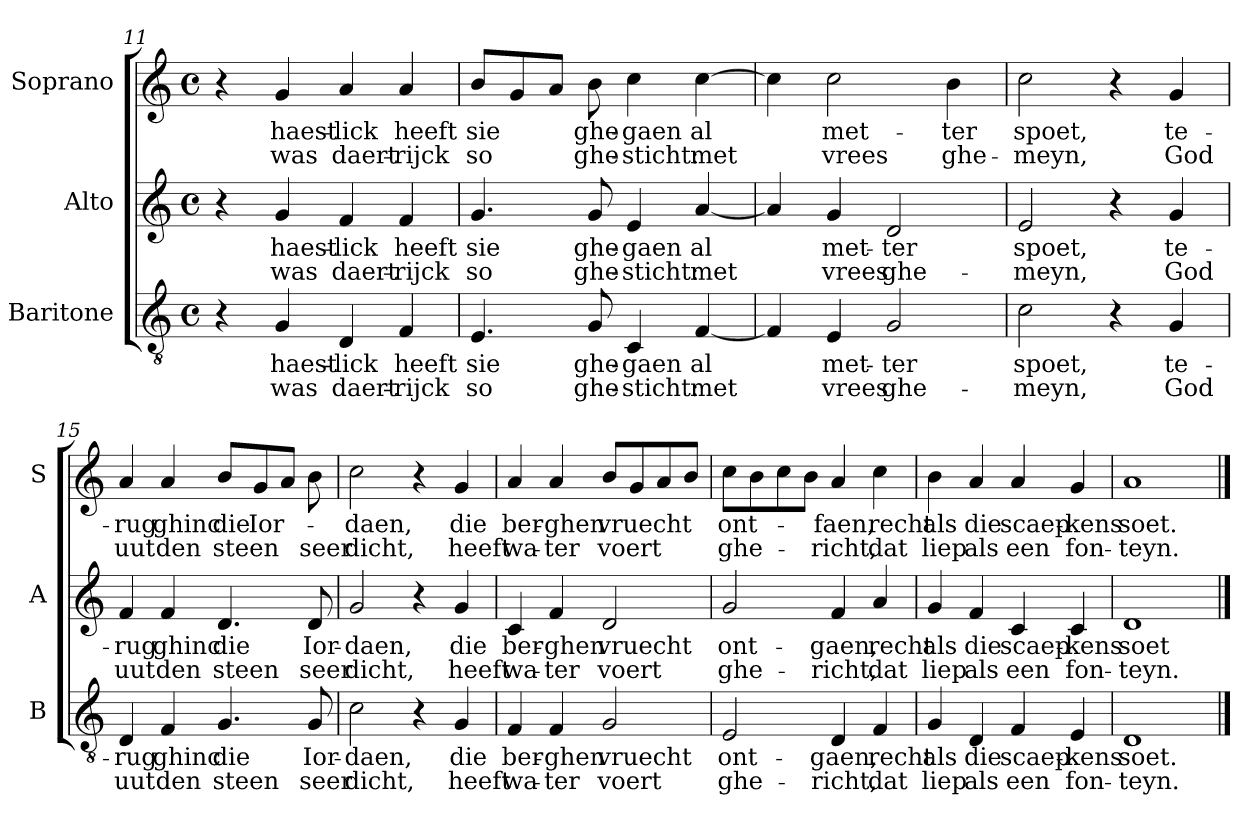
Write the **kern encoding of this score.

**kern	**text	**text	**kern	**text	**text	**kern	**text	**text
*part3	*part3	*part3	*part2	*part2	*part2	*part1	*part1	*part1
*staff3	*staff3	*staff3	*staff2	*staff2	*staff2	*staff1	*staff1	*staff1
*I"Baritone	*	*	*I"Alto	*	*	*I"Soprano	*	*
*I'B	*	*	*I'A	*	*	*I'S	*	*
!!LO:PB:g=z
*clefGv2	*	*	*clefG2	*	*	*clefG2	*	*
*k[]	*	*	*k[]	*	*	*k[]	*	*
*C:	*	*	*C:	*	*	*C:	*	*
*M4/4	*	*	*M4/4	*	*	*M4/4	*	*
*met(c)	*	*	*met(c)	*	*	*met(c)	*	*
=11	=11	=11	=11	=11	=11	=11	=11	=11
4r	.	.	4r	.	.	4r	.	.
!	!LO:LY:b	!LO:LY:b	!	!LO:LY:b	!LO:LY:b	!	!LO:LY:b	!LO:LY:b
4G/	haest-	was	4g/	haest-	was	4g/	haest-	was
!	!LO:LY:b	!LO:LY:b	!	!LO:LY:b	!LO:LY:b	!	!LO:LY:b	!LO:LY:b
4D/	-lick	daert-	4f/	-lick	daert-	4a/	-lick	daert-
!	!LO:LY:b	!LO:LY:b	!	!LO:LY:b	!LO:LY:b	!	!LO:LY:b	!LO:LY:b
4F/	heeft	-rijck	4f/	heeft	-rijck	4a/	heeft	-rijck
=12	=12	=12	=12	=12	=12	=12	=12	=12
!	!LO:LY:b	!LO:LY:b	!	!LO:LY:b	!LO:LY:b	!	!LO:LY:b	!LO:LY:b
4.E/	sie	so	4.g/	sie	so	8b/L	sie	so
.	.	.	.	.	.	8g/	.	.
.	.	.	.	.	.	8a/J	.	.
!	!LO:LY:b	!LO:LY:b	!	!LO:LY:b	!LO:LY:b	!	!LO:LY:b	!LO:LY:b
8G/	ghe-	ghe-	8g/	ghe-	ghe-	8b\	ghe-	ghe-
!	!LO:LY:b	!LO:LY:b	!	!LO:LY:b	!LO:LY:b	!	!LO:LY:b	!LO:LY:b
4C/	-gaen	-sticht:	4e/	-gaen	-sticht:	4cc\	-gaen	-sticht:
!	!LO:LY:b	!LO:LY:b	!	!LO:LY:b	!LO:LY:b	!	!LO:LY:b	!LO:LY:b
[4F/	al	met	[4a/	al	met	[4cc\	al	met
=13	=13	=13	=13	=13	=13	=13	=13	=13
4F/]	.	.	4a/]	.	.	4cc\]	.	.
!	!LO:LY:b	!LO:LY:b	!	!LO:LY:b	!LO:LY:b	!	!LO:LY:b	!LO:LY:b
4E/	met-	vrees	4g/	met-	vrees	2cc\	met-	vrees
!	!LO:LY:b	!LO:LY:b	!	!LO:LY:b	!LO:LY:b	!	!	!
2G/	-ter	ghe-	2d/	-ter	ghe-	.	.	.
!	!	!	!	!	!	!	!LO:LY:b	!LO:LY:b
.	.	.	.	.	.	4b\	-ter	ghe-
=14	=14	=14	=14	=14	=14	=14	=14	=14
!	!LO:LY:b	!LO:LY:b	!	!LO:LY:b	!LO:LY:b	!	!LO:LY:b	!LO:LY:b
2c\	spoet,	-meyn,	2e/	spoet,	-meyn,	2cc\	spoet,	-meyn,
4r	.	.	4r	.	.	4r	.	.
!	!LO:LY:b	!LO:LY:b	!	!LO:LY:b	!LO:LY:b	!	!LO:LY:b	!LO:LY:b
4G/	te-	God	4g/	te-	God	4g/	te-	God
=15	=15	=15	=15	=15	=15	=15	=15	=15
!	!LO:LY:b	!LO:LY:b	!	!LO:LY:b	!LO:LY:b	!	!LO:LY:b	!LO:LY:b
4D/	-rug	uut	4f/	-rug	uut	4a/	-rug	uut
!	!LO:LY:b	!LO:LY:b	!	!LO:LY:b	!LO:LY:b	!	!LO:LY:b	!LO:LY:b
4F/	ghinc	den	4f/	ghinc	den	4a/	ghinc	den
!	!LO:LY:b	!LO:LY:b	!	!LO:LY:b	!LO:LY:b	!	!LO:LY:b	!LO:LY:b
4.G/	die	steen	4.d/	die	steen	8b/L	die	steen
!	!	!	!	!	!	!	!LO:LY:b	!
.	.	.	.	.	.	8g/	Ior-	.
.	.	.	.	.	.	8a/J	.	.
!	!LO:LY:b	!LO:LY:b	!	!LO:LY:b	!LO:LY:b	!	!	!LO:LY:b
8G/	Ior-	seer	8d/	Ior-	seer	8b\	.	seer
!!LO:LB:g=z
=16	=16	=16	=16	=16	=16	=16	=16	=16
!	!LO:LY:b	!LO:LY:b	!	!LO:LY:b	!LO:LY:b	!	!LO:LY:b	!LO:LY:b
2c\	-daen,	dicht,	2g/	-daen,	dicht,	2cc\	-daen,	dicht,
4r	.	.	4r	.	.	4r	.	.
!	!LO:LY:b	!LO:LY:b	!	!LO:LY:b	!LO:LY:b	!	!LO:LY:b	!LO:LY:b
4G/	die	heeft	4g/	die	heeft	4g/	die	heeft
=17	=17	=17	=17	=17	=17	=17	=17	=17
!	!LO:LY:b	!LO:LY:b	!	!LO:LY:b	!LO:LY:b	!	!LO:LY:b	!LO:LY:b
4F/	ber-	wa-	4c/	ber-	wa-	4a/	ber-	wa-
!	!LO:LY:b	!LO:LY:b	!	!LO:LY:b	!LO:LY:b	!	!LO:LY:b	!LO:LY:b
4F/	-ghen	-ter	4f/	-ghen	-ter	4a/	-ghen	-ter
!	!LO:LY:b	!LO:LY:b	!	!LO:LY:b	!LO:LY:b	!	!LO:LY:b	!LO:LY:b
2G/	vruecht	voert	2d/	vruecht	voert	8b/L	vruecht	voert
.	.	.	.	.	.	8g/	.	.
.	.	.	.	.	.	8a/	.	.
.	.	.	.	.	.	8b/J	.	.
=18	=18	=18	=18	=18	=18	=18	=18	=18
!	!LO:LY:b	!LO:LY:b	!	!LO:LY:b	!LO:LY:b	!	!LO:LY:b	!LO:LY:b
2E/	ont-	ghe-	2g/	ont-	ghe-	8cc\L	ont-	ghe-
.	.	.	.	.	.	8b\	.	.
.	.	.	.	.	.	8cc\	.	.
.	.	.	.	.	.	8b\J	.	.
!	!LO:LY:b	!LO:LY:b	!	!LO:LY:b	!LO:LY:b	!	!LO:LY:b	!LO:LY:b
4D/	-gaen,	-richt,	4f/	-gaen,	-richt,	4a/	-faen,	-richt,
!	!LO:LY:b	!LO:LY:b	!	!LO:LY:b	!LO:LY:b	!	!LO:LY:b	!LO:LY:b
4F/	recht	dat	4a/	recht	dat	4cc\	recht	dat
=19	=19	=19	=19	=19	=19	=19	=19	=19
!	!LO:LY:b	!LO:LY:b	!	!LO:LY:b	!LO:LY:b	!	!LO:LY:b	!LO:LY:b
4G/	als	liep	4g/	als	liep	4b\	als	liep
!	!LO:LY:b	!LO:LY:b	!	!LO:LY:b	!LO:LY:b	!	!LO:LY:b	!LO:LY:b
4D/	die	als	4f/	die	als	4a/	die	als
!	!LO:LY:b	!LO:LY:b	!	!LO:LY:b	!LO:LY:b	!	!LO:LY:b	!LO:LY:b
4F/	scaep-	een	4c/	scaep-	een	4a/	scaep-	een
!	!LO:LY:b	!LO:LY:b	!	!LO:LY:b	!LO:LY:b	!	!LO:LY:b	!LO:LY:b
4E/	-kens	fon-	4c/	-kens	fon-	4g/	-kens	fon-
=20	=20	=20	=20	=20	=20	=20	=20	=20
!	!LO:LY:b	!LO:LY:b	!	!LO:LY:b	!LO:LY:b	!	!LO:LY:b	!LO:LY:b
1D	soet.	-teyn.	1d	soet	-teyn.	1a	soet.	-teyn.
==	==	==	==	==	==	==	==	==
*-	*-	*-	*-	*-	*-	*-	*-	*-
